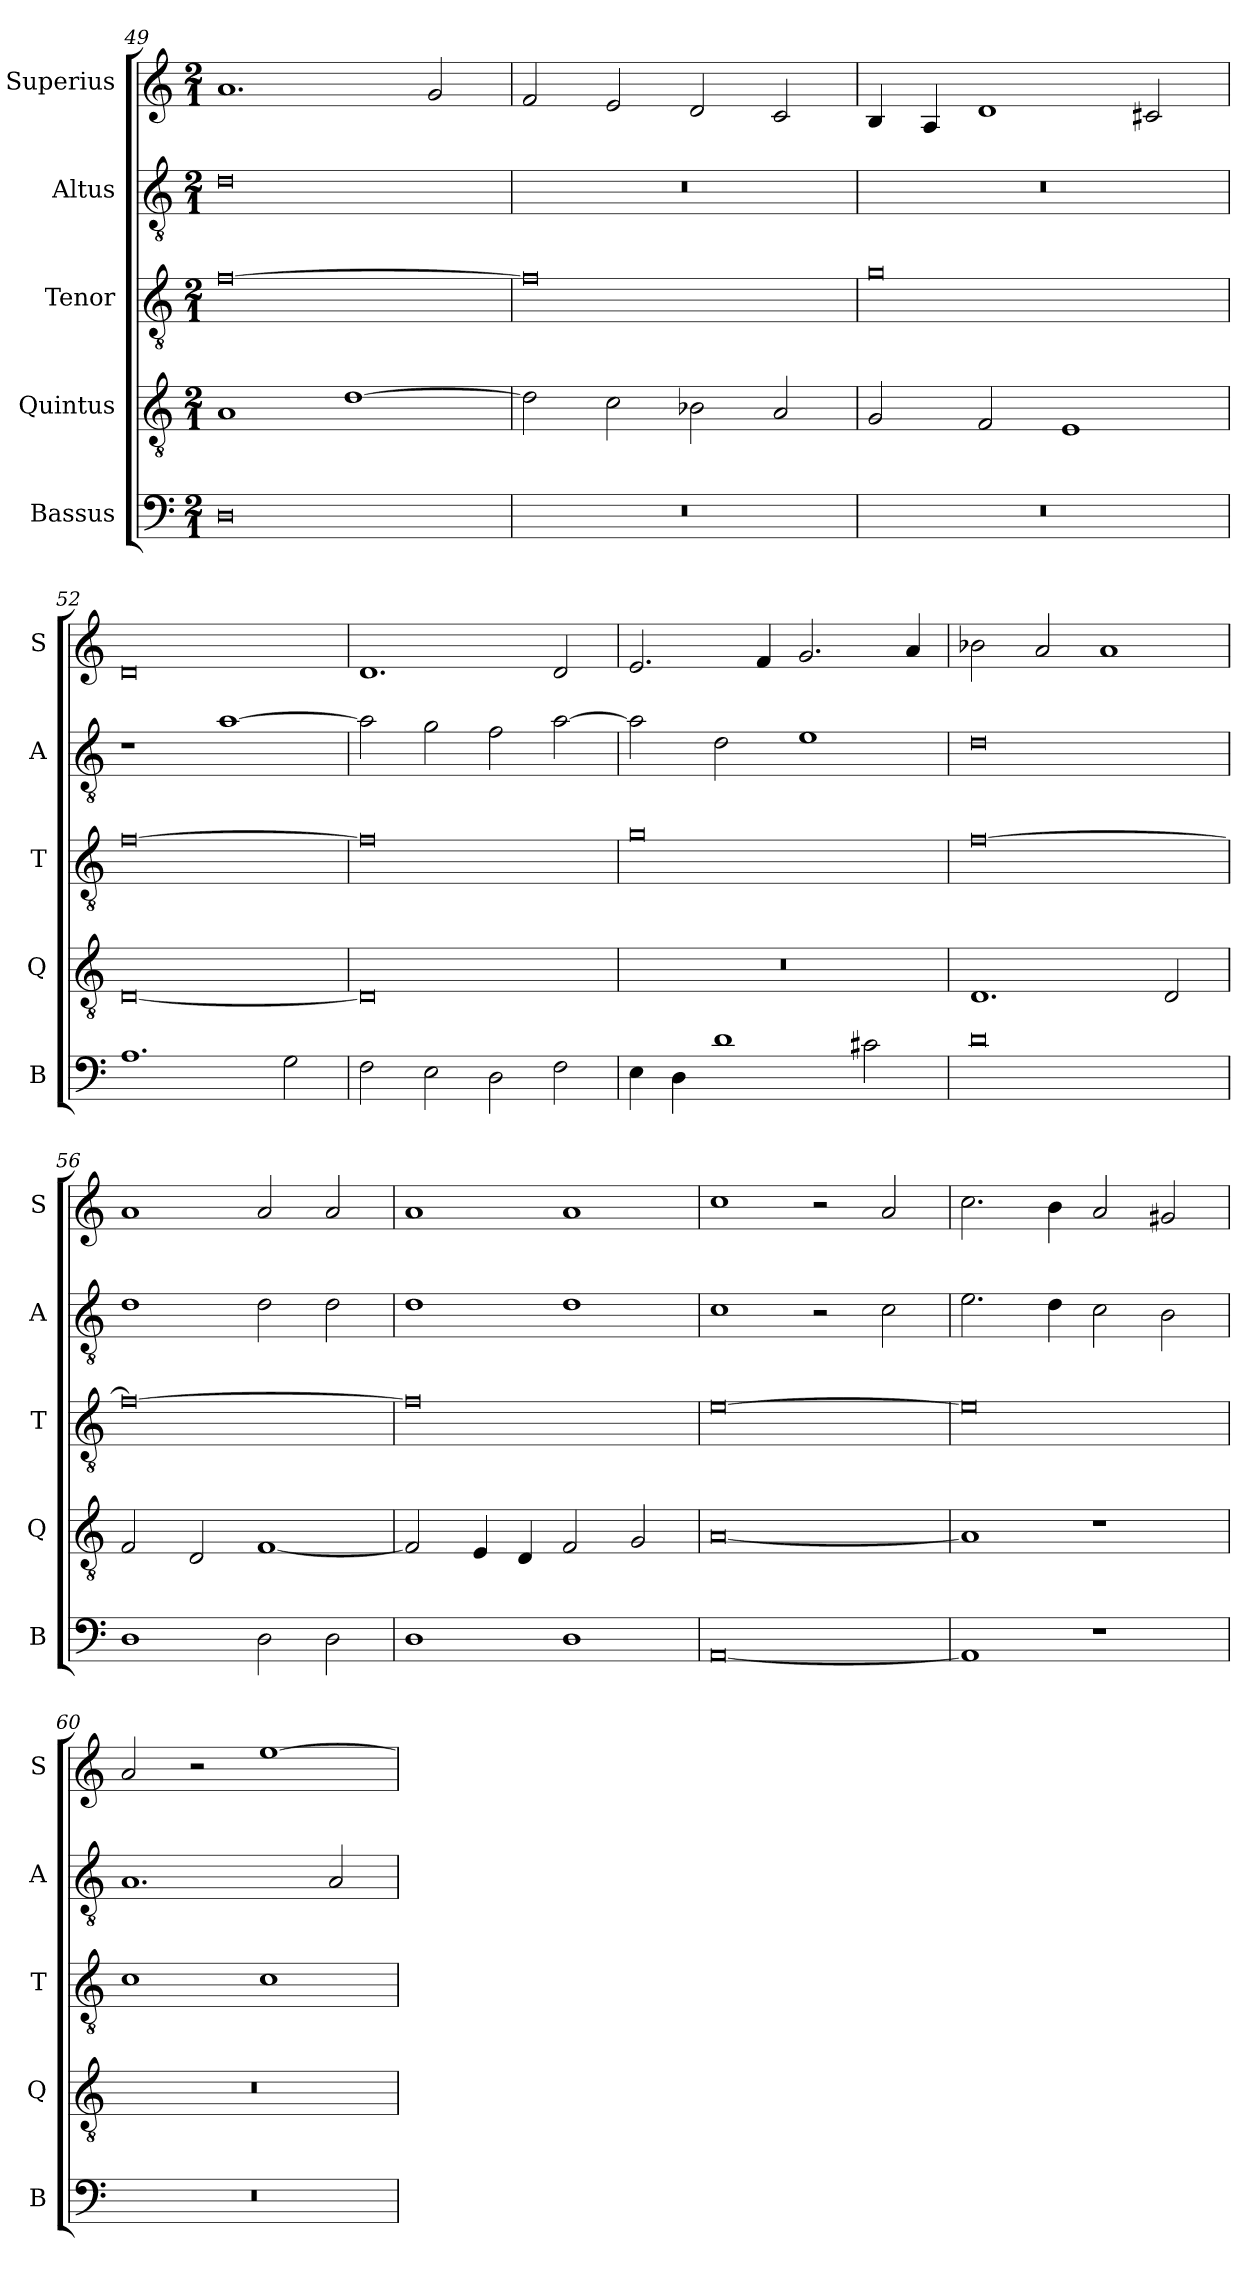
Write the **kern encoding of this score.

**kern	**kern	**kern	**kern	**kern
*part5	*part4	*part3	*part2	*part1
*staff5	*staff4	*staff3	*staff2	*staff1
*I"Bassus	*I"Quintus	*I"Tenor	*I"Altus	*I"Superius
*I'B	*I'Q	*I'T	*I'A	*I'S
*clefF4	*clefGv2	*clefGv2	*clefGv2	*clefG2
*k[]	*k[]	*k[]	*k[]	*k[]
*M2/1	*M2/1	*M2/1	*M2/1	*M2/1
=49	=49	=49	=49	=49
0D	1A	[0f	0d	1.a
.	[1d	.	.	.
.	.	.	.	2g/
=50	=50	=50	=50	=50
0r	2d\]	0f]	0r	2f/
.	2c\	.	.	2e/
.	2B-X\	.	.	2d/
.	2A/	.	.	2c/
=51	=51	=51	=51	=51
0r	2G/	0g	0r	4B/
.	.	.	.	4A/
.	2F/	.	.	1d
.	1E	.	.	.
.	.	.	.	2c#X/
=52	=52	=52	=52	=52
1.A	[0D	[0f	1r	0d
.	.	.	[1a	.
2G\	.	.	.	.
=53	=53	=53	=53	=53
2F\	0D]	0f]	2a\]	1.d
2E\	.	.	2g\	.
2D\	.	.	2f\	.
2F\	.	.	[2a\	2d/
=54	=54	=54	=54	=54
4E\	0r	0g	2a\]	2.e/
4D\	.	.	.	.
1d	.	.	2d\	.
.	.	.	.	4f/
.	.	.	1e	2.g/
2c#X\	.	.	.	.
.	.	.	.	4a/
=55	=55	=55	=55	=55
0d	1.D	[0f	0d	2b-X\
.	.	.	.	2a/
.	.	.	.	1a
.	2D/	.	.	.
=56	=56	=56	=56	=56
1D	2F/	0f_	1d	1a
.	2D/	.	.	.
2D\	[1F	.	2d\	2a/
2D\	.	.	2d\	2a/
=57	=57	=57	=57	=57
1D	2F/]	0f]	1d	1a
.	4E/	.	.	.
.	4D/	.	.	.
1D	2F/	.	1d	1a
.	2G/	.	.	.
=58	=58	=58	=58	=58
[0AA	[0A	[0e	1c	1cc
.	.	.	2r	2r
.	.	.	2c\	2a/
=59	=59	=59	=59	=59
1AA]	1A]	0e]	2.e\	2.cc\
.	.	.	4d\	4b\
1r	1r	.	2c\	2a/
.	.	.	2B\	2g#X/
=60	=60	=60	=60	=60
0r	0r	1c	1.A	2a/
.	.	.	.	2r
.	.	1c	.	[1ee
.	.	.	2A/	.
=	=	=	=	=
*-	*-	*-	*-	*-
